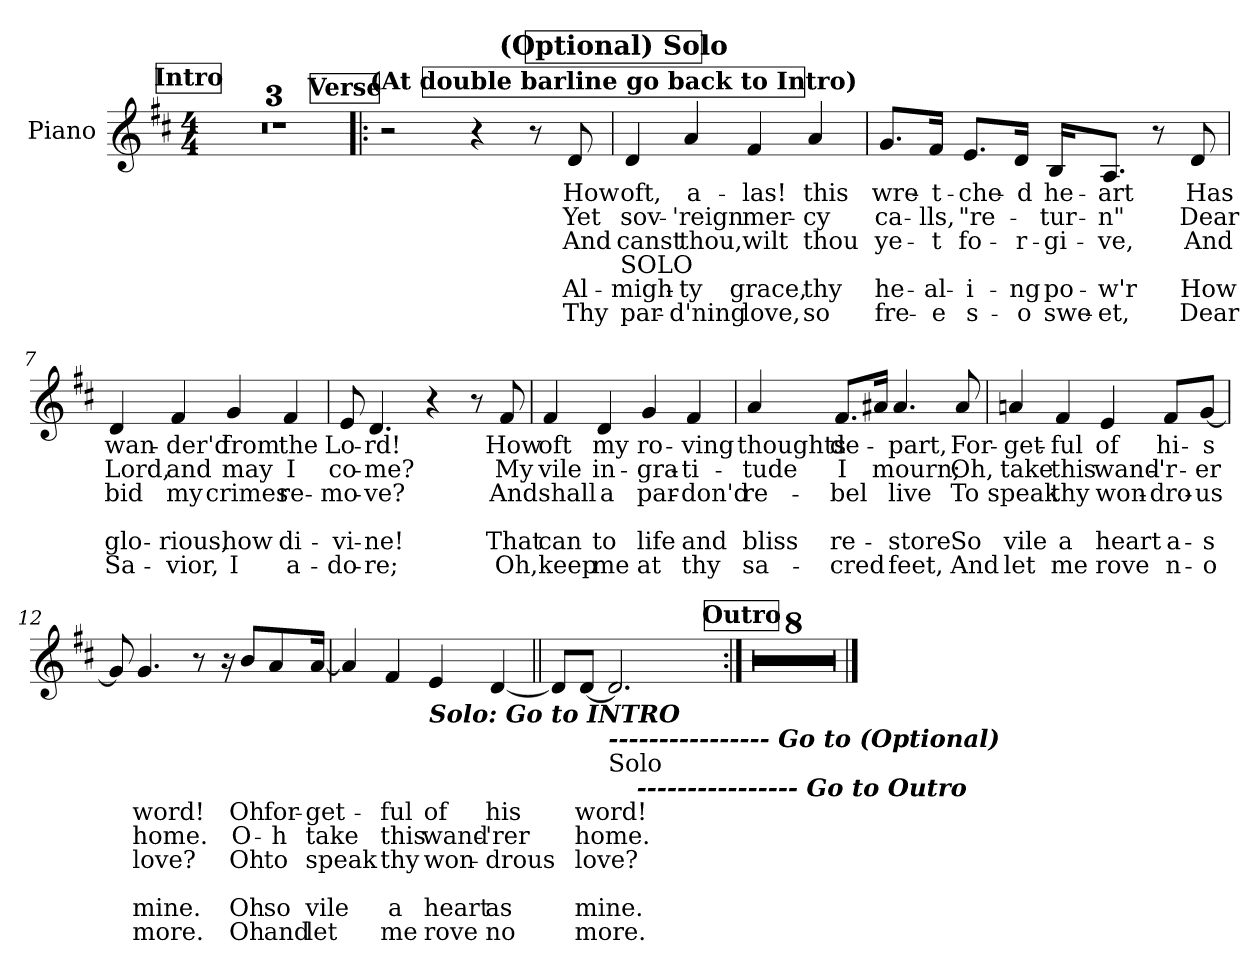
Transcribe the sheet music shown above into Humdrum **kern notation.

**kern	**text	**text	**text	**text	**text	**text
*part1	*part1	*part1	*part1	*part1	*part1	*part1
*staff1	*staff1	*staff1	*staff1	*staff1	*staff1	*staff1
*I"Piano	*	*	*	*	*	*
*I'Pno.	*	*	*	*	*	*
*clefG2	*	*	*	*	*	*
*k[f#c#]	*	*	*	*	*	*
*M4/4	*	*	*	*	*	*
*MM68	*	*	*	*	*	*
!!LO:REH:place=s1:a:B:cj:fs=14:t=Intro
=1	=1	=1	=1	=1	=1	=1
1r	.	.	.	.	.	.
=2	=2	=2	=2	=2	=2	=2
1r	.	.	.	.	.	.
=3	=3	=3	=3	=3	=3	=3
1r	.	.	.	.	.	.
!!LO:REH:place=s1:a:B:cj:fs=14:t=Verse
=4!|:	=4!|:	=4!|:	=4!|:	=4!|:	=4!|:	=4!|:
2r	.	.	.	.	.	.
4r	.	.	.	.	.	.
!	!LO:LY:b	!LO:LY:b	!LO:LY:b	!	!LO:LY:b	!LO:LY:b
8r	1.	2.	3.	.	4.	5.
!	!LO:LY:b	!LO:LY:b	!LO:LY:b	!	!LO:LY:b	!LO:LY:b
8d/	How	Yet	And	.	Al-	Thy
!!LO:LB:g=z
!!LO:REH:place=s1:a:fs=7:t=(At double barline go back to Intro)
!!LO:REH:place=s1:a:Bi:t=(Optional) Solo
=5	=5	=5	=5	=5	=5	=5
!	!LO:LY:b	!LO:LY:b	!LO:LY:b	!LO:LY:b	!LO:LY:b	!LO:LY:b
4d/	oft,	sov-	canst	SOLO	-migh-	par-
!	!LO:LY:b	!LO:LY:b	!LO:LY:b	!	!LO:LY:b	!LO:LY:b
4a/	a-	-'reign	thou,	.	-ty	-d'ning
!	!LO:LY:b	!LO:LY:b	!LO:LY:b	!	!LO:LY:b	!LO:LY:b
4f#/	-las!	mer-	wilt	.	grace,	love,
!	!LO:LY:b	!LO:LY:b	!LO:LY:b	!	!LO:LY:b	!LO:LY:b
4a/	this	-cy	thou	.	thy	so
=6	=6	=6	=6	=6	=6	=6
!	!LO:LY:b	!LO:LY:b	!LO:LY:b	!	!LO:LY:b	!LO:LY:b
8.g/L	wre-	ca-	ye-	.	he-	fre-
!	!LO:LY:b	!LO:LY:b	!LO:LY:b	!	!LO:LY:b	!LO:LY:b
16f#/Jk	-t-	-lls,	-t	.	-al-	-e
!	!LO:LY:b	!LO:LY:b	!LO:LY:b	!	!LO:LY:b	!LO:LY:b
8.e/L	-che-	"re-	fo-	.	-i-	s-
!	!LO:LY:b	!	!LO:LY:b	!	!LO:LY:b	!LO:LY:b
16d/Jk	-d	.	-r-	.	-ng	-o
!	!LO:LY:b	!LO:LY:b	!LO:LY:b	!	!LO:LY:b	!LO:LY:b
16B/KL	he-	-tur-	-gi-	.	po-	swe-
!	!LO:LY:b	!LO:LY:b	!LO:LY:b	!	!LO:LY:b	!LO:LY:b
8.A/J	-art	-n"	-ve,	.	-w'r	-et,
8r	.	.	.	.	.	.
!	!LO:LY:b	!LO:LY:b	!LO:LY:b	!	!LO:LY:b	!LO:LY:b
8d/	Has	Dear	And	.	How	Dear
=7	=7	=7	=7	=7	=7	=7
!	!LO:LY:b	!LO:LY:b	!LO:LY:b	!	!LO:LY:b	!LO:LY:b
4d/	wan-	Lord,	bid	.	glo-	Sa-
!	!LO:LY:b	!LO:LY:b	!LO:LY:b	!	!LO:LY:b	!LO:LY:b
4f#/	-der'd	and	my	.	-rious,	-vior,
!	!LO:LY:b	!LO:LY:b	!LO:LY:b	!	!LO:LY:b	!LO:LY:b
4g/	from	may	crimes	.	how	I
!	!LO:LY:b	!LO:LY:b	!LO:LY:b	!	!LO:LY:b	!LO:LY:b
4f#/	the	I	re-	.	di-	a-
=8	=8	=8	=8	=8	=8	=8
!	!LO:LY:b	!LO:LY:b	!LO:LY:b	!	!LO:LY:b	!LO:LY:b
8e/	Lo-	co-	-mo-	.	-vi-	-do-
!	!LO:LY:b	!LO:LY:b	!LO:LY:b	!	!LO:LY:b	!LO:LY:b
4.d/	-rd!	-me?	-ve?	.	-ne!	-re;
4r	.	.	.	.	.	.
8r	.	.	.	.	.	.
!	!LO:LY:b	!LO:LY:b	!LO:LY:b	!	!LO:LY:b	!LO:LY:b
8f#/	How	My	And	.	That	Oh,
!!LO:LB:g=z
=9	=9	=9	=9	=9	=9	=9
!	!LO:LY:b	!LO:LY:b	!LO:LY:b	!	!LO:LY:b	!LO:LY:b
4f#/	oft	vile	shall	.	can	keep
!	!LO:LY:b	!LO:LY:b	!LO:LY:b	!	!LO:LY:b	!LO:LY:b
4d/	my	in-	a	.	to	me
!	!LO:LY:b	!LO:LY:b	!LO:LY:b	!	!LO:LY:b	!LO:LY:b
4g/	ro-	-gra-	par-	.	life	at
!	!LO:LY:b	!LO:LY:b	!LO:LY:b	!	!LO:LY:b	!LO:LY:b
4f#/	-ving	-ti-	-don'd	.	and	thy
=10	=10	=10	=10	=10	=10	=10
!	!LO:LY:b	!LO:LY:b	!LO:LY:b	!	!LO:LY:b	!LO:LY:b
4a/	thoughts	-tude	re-	.	bliss	sa-
!	!LO:LY:b	!LO:LY:b	!LO:LY:b	!	!LO:LY:b	!LO:LY:b
8.f#/L	de-	I	-bel	.	re-	-cred
16a#X/Jk	.	.	.	.	.	.
!	!LO:LY:b	!LO:LY:b	!LO:LY:b	!	!LO:LY:b	!LO:LY:b
4.a#/	-part,	mourn;	live	.	-store	feet,
!	!LO:LY:b	!LO:LY:b	!LO:LY:b	!	!LO:LY:b	!LO:LY:b
8a#/	For-	Oh,	To	.	So	And
=11	=11	=11	=11	=11	=11	=11
!	!LO:LY:b	!LO:LY:b	!LO:LY:b	!	!LO:LY:b	!LO:LY:b
4an/	-get-	take	speak	.	vile	let
!	!LO:LY:b	!LO:LY:b	!LO:LY:b	!	!LO:LY:b	!LO:LY:b
4f#/	-ful	this	thy	.	a	me
!	!LO:LY:b	!LO:LY:b	!LO:LY:b	!	!LO:LY:b	!LO:LY:b
4e/	of	wand-	won-	.	heart	rove
!	!LO:LY:b	!LO:LY:b	!LO:LY:b	!	!LO:LY:b	!LO:LY:b
8f#/L	hi-	-'r-	-dro-	.	a-	n-
!	!LO:LY:b	!LO:LY:b	!LO:LY:b	!	!LO:LY:b	!LO:LY:b
[8g/J	-s	-er	-us	.	-s	-o
!!LO:LB:g=z
=12	=12	=12	=12	=12	=12	=12
8g/]	.	.	.	.	.	.
!	!LO:LY:b	!LO:LY:b	!LO:LY:b	!	!LO:LY:b	!LO:LY:b
4.g/	word!	home.	love?	.	mine.	more.
8r	.	.	.	.	.	.
16r	.	.	.	.	.	.
!	!LO:LY:b	!LO:LY:b	!LO:LY:b	!	!LO:LY:b	!LO:LY:b
8b/L	Oh	O-	Oh	.	Oh	Oh
!	!LO:LY:b	!LO:LY:b	!LO:LY:b	!	!LO:LY:b	!LO:LY:b
8a/	for-	-h	to	.	so	and
!	!LO:LY:b	!LO:LY:b	!LO:LY:b	!	!LO:LY:b	!LO:LY:b
[16a/Jk	-get-	take	speak	.	vile	let
=13	=13	=13	=13	=13	=13	=13
4a/]	.	.	.	.	.	.
!	!LO:LY:b	!LO:LY:b	!LO:LY:b	!	!LO:LY:b	!LO:LY:b
4f#/	-ful	this	thy	.	a	me
!LO:TX:b:Bi:t=Solo&colon;    Go to INTRO	!	!	!	!	!	!
!	!LO:LY:b	!LO:LY:b	!LO:LY:b	!	!LO:LY:b	!LO:LY:b
4e/	of	wand-	won-	.	heart	rove
!	!LO:LY:b	!LO:LY:b	!LO:LY:b	!	!LO:LY:b	!LO:LY:b
[4d/	his	-'rer	-drous	.	as	no
=14||	=14||	=14||	=14||	=14||	=14||	=14||
*^	*	*	*	*	*	*
8d/L]	4.ryy	.	.	.	.	.	.
!	!	!LO:LY:b	!LO:LY:b	!LO:LY:b	!	!LO:LY:b	!LO:LY:b
[8d/J	.	word!	home.	love?	.	mine.	more.
!LO:TX:b:Bi:t=----------------   Go to (Optional)	!	!	!	!	!	!	!
!LO:TX:b:t=Solo	!	!	!	!	!	!	!
2.d/]	.	.	.	.	.	.	.
!	!LO:TX:b:Bi:t=----------------   Go to Outro	!	!	!	!	!	!
.	2ryy	.	.	.	.	.	.
.	8ryy	.	.	.	.	.	.
*v	*v	*	*	*	*	*	*
!!LO:LB:g=z
!!LO:REH:place=s1:a:B:cj:fs=14:t=Outro
=15:|!	=15:|!	=15:|!	=15:|!	=15:|!	=15:|!	=15:|!
1r	.	.	.	.	.	.
=16	=16	=16	=16	=16	=16	=16
1r	.	.	.	.	.	.
=17	=17	=17	=17	=17	=17	=17
1r	.	.	.	.	.	.
=18	=18	=18	=18	=18	=18	=18
1r	.	.	.	.	.	.
=19	=19	=19	=19	=19	=19	=19
1r	.	.	.	.	.	.
=20	=20	=20	=20	=20	=20	=20
1r	.	.	.	.	.	.
=21	=21	=21	=21	=21	=21	=21
1r	.	.	.	.	.	.
=22	=22	=22	=22	=22	=22	=22
1r	.	.	.	.	.	.
==	==	==	==	==	==	==
*-	*-	*-	*-	*-	*-	*-
